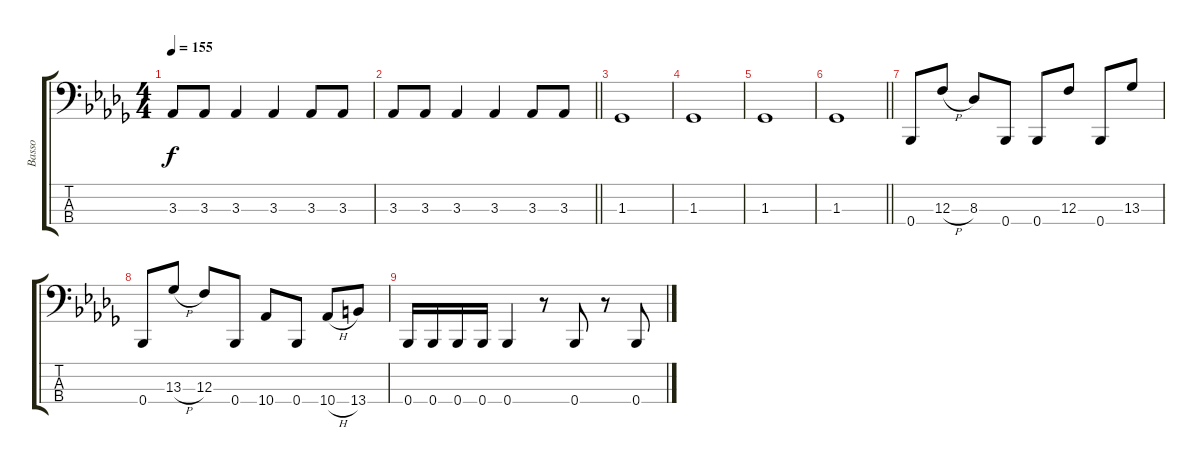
\track ("Basso" "Basso") {instrument electricbassfinger}
\staff {score tabs}
\tuning (Eb2 Bb1 F1 Bb0) {hide}
\ts (4 4)
\tempo 155
\clef f4
\ks bbminor
3.3.8{dy f} 3.3.8 3.3.4 3.3.4 3.3.8 3.3.8 |
\barLineRight lightlight
3.3.8 3.3.8 3.3.4 3.3.4 3.3.8 3.3.8 |
1.3.1 |
1.3.1 |
1.3.1 |
\barLineRight lightlight
1.3.1 |
0.4.8 12.3{h}.8 8.3.8 0.4.8 0.4.8 12.3.8 0.4.8 13.3.8 |
0.4.8 13.3{h}.8 12.3.8 0.4.8 10.4.8 0.4.8 10.4{h}.8 13.4.8 |
0.4.16 0.4.16 0.4.16 0.4.16 0.4.4 r.8 0.4.8 r.8 0.4.8
